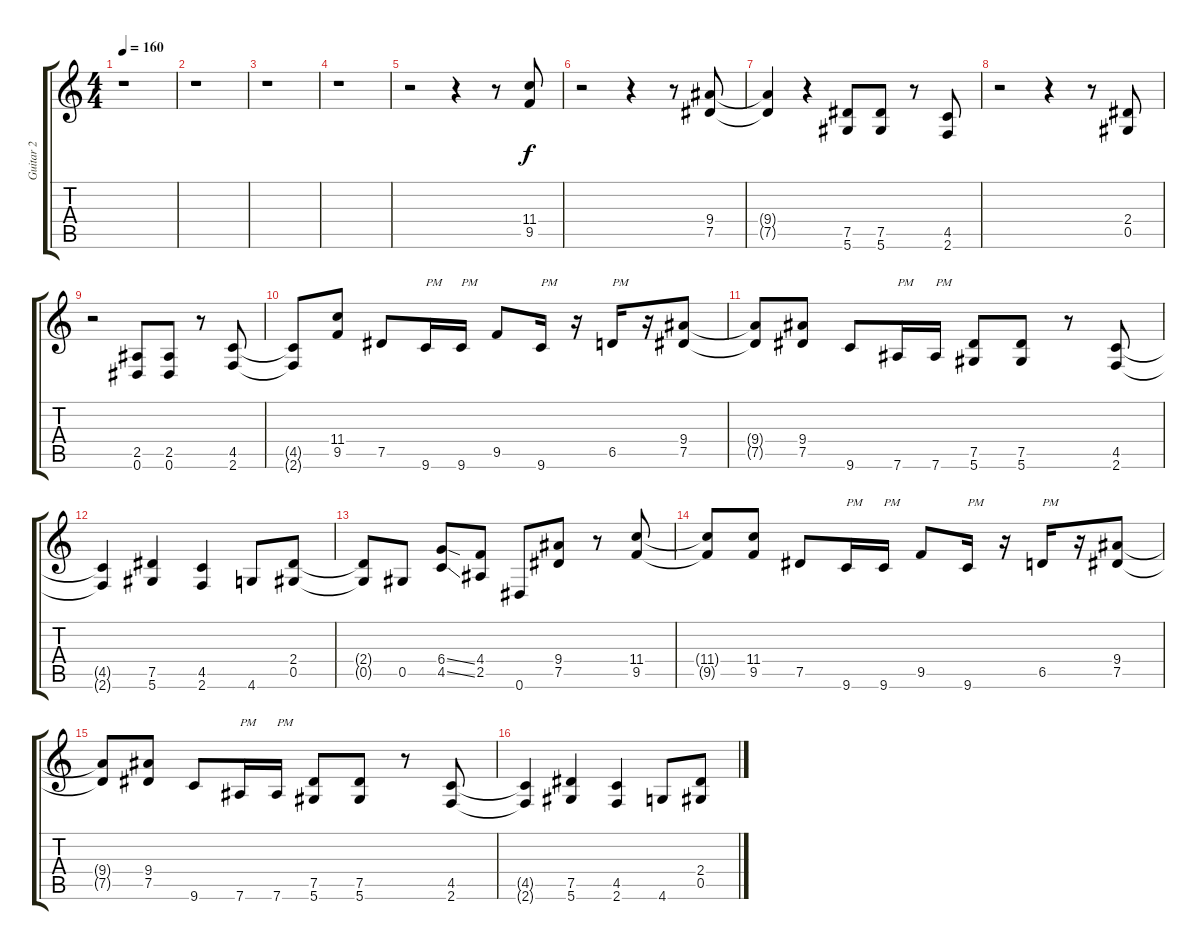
\track ("Guitar 2" "Guitar 2") {instrument distortionguitar}
\staff {score tabs}
\tuning (Eb4 Bb3 Gb3 Db3 Ab2 Eb2) {hide}
\ts (4 4)
\tempo 160
\clef g2
\ks c
r.1{dy f instrument distortionguitar} |
r.1 |
r.1 |
r.1 |
r.2 r.4 r.8 (11.4 9.5).8 |
r.2 r.4 r.8 (9.4 7.5).8 |
(9.4{t} 7.5{t}).4 r.4 (7.5 5.6).8 (7.5 5.6).8 r.8 (4.5 2.6).8 |
r.2 r.4 r.8 (2.4 0.5).8 |
r.2 (2.5 0.6).8 (2.5 0.6).8 r.8 (4.5 2.6).8 |
(4.5{t} 2.6{t}).8 (11.4 9.5).8 7.5.8 9.6.16{txt "PM"} 9.6.16{txt "PM"} 9.5.8 9.6.16{txt "PM"} r.16 6.5.16{txt "PM"} r.16 (9.4 7.5).8 |
(9.4{t} 7.5{t}).8 (9.4 7.5).8 9.6.8 7.6.16{txt "PM"} 7.6.16{txt "PM"} (7.5 5.6).8 (7.5 5.6).8 r.8 (4.5 2.6).8 |
(4.5{t} 2.6{t}).4 (7.5 5.6).4 (4.5 2.6).4 4.6.8 (2.4 0.5).8 |
(2.4{t} 0.5{t}).8 0.5.8 (6.4{ss} 4.5{ss}).8 (4.4 2.5).8 0.6.8 (9.4 7.5).8 r.8 (11.4 9.5).8 |
(11.4{t} 9.5{t}).8 (11.4 9.5).8 7.5.8 9.6.16{txt "PM"} 9.6.16{txt "PM"} 9.5.8 9.6.16{txt "PM"} r.16 6.5.16{txt "PM"} r.16 (9.4 7.5).8 |
(9.4{t} 7.5{t}).8 (9.4 7.5).8 9.6.8 7.6.16{txt "PM"} 7.6.16{txt "PM"} (7.5 5.6).8 (7.5 5.6).8 r.8 (4.5 2.6).8 |
(4.5{t} 2.6{t}).4 (7.5 5.6).4 (4.5 2.6).4 4.6.8 (2.4 0.5).8
